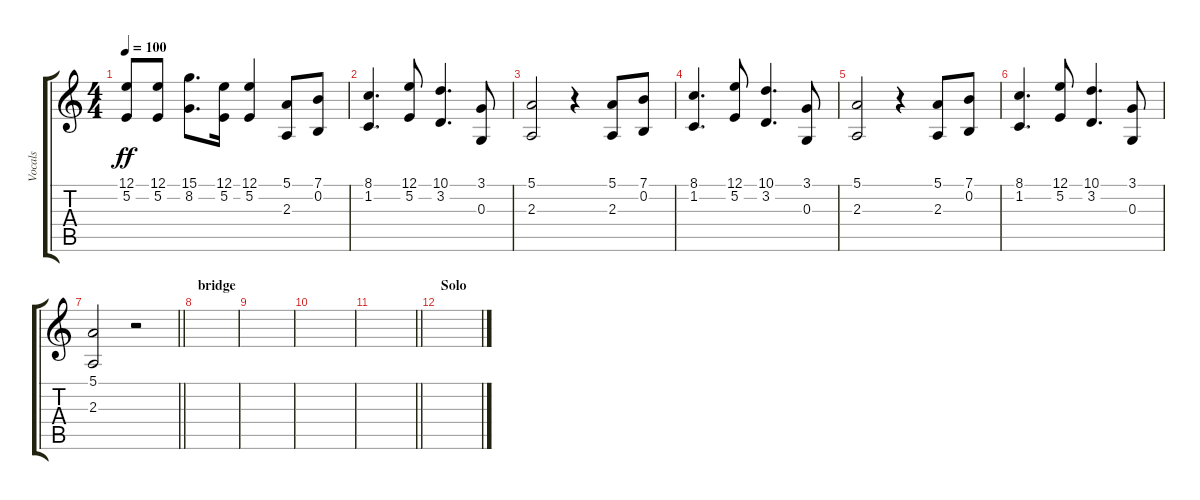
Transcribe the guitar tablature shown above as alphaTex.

\track ("Vocals" "Vocals") {instrument tenorsax}
\staff {score tabs}
\tuning (E4 B3 G3 D3 A2 E2) {hide}
\ts (4 4)
\tempo 100
\clef g2
\ks c
(12.1 5.2).8{dy ff} (12.1 5.2).8 (15.1 8.2).8{d} (12.1 5.2).16 (12.1 5.2).4 (5.1 2.3).8 (7.1 0.2).8 |
(8.1 1.2).4{d} (12.1 5.2).8 (10.1 3.2).4{d} (3.1 0.3).8 |
(5.1 2.3).2 r.4 (5.1 2.3).8 (7.1 0.2).8 |
(8.1 1.2).4{d} (12.1 5.2).8 (10.1 3.2).4{d} (3.1 0.3).8 |
(5.1 2.3).2 r.4 (5.1 2.3).8 (7.1 0.2).8 |
(8.1 1.2).4{d} (12.1 5.2).8 (10.1 3.2).4{d} (3.1 0.3).8 |
\barLineRight lightlight
(5.1 2.3).2 r.2 |
\section ("" "bridge")
|
|
|
\barLineRight lightlight
|
\section ("" "Solo")
